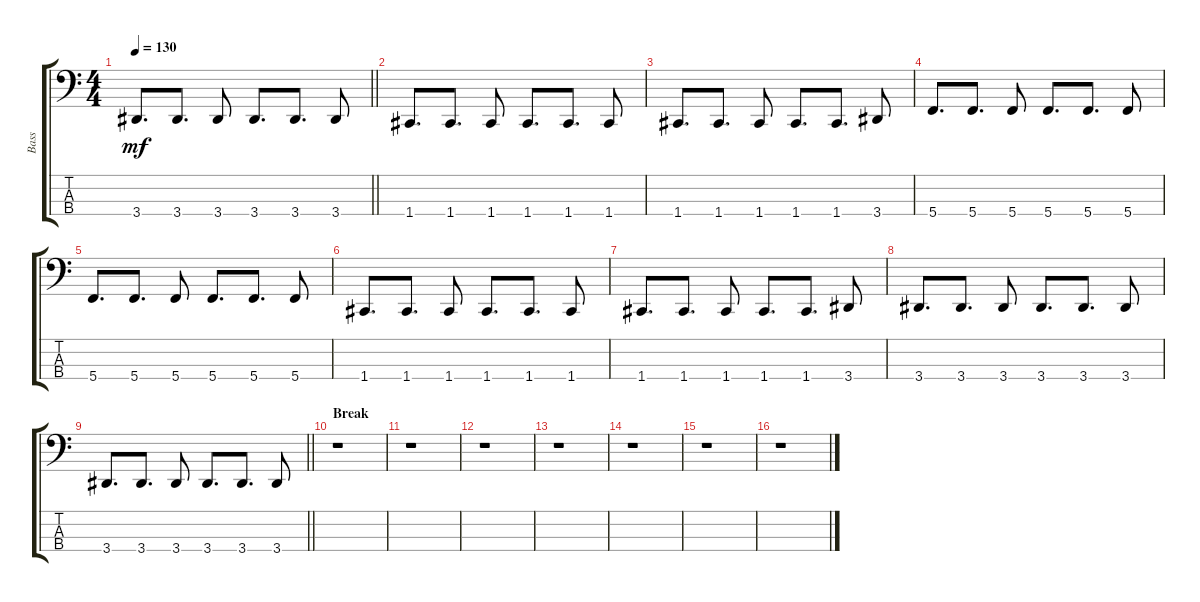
\track ("Bass" "Bass") {instrument electricbasspick}
\staff {score tabs}
\tuning (F2 C2 G1 C1) {hide}
\ts (4 4)
\tempo 130
\clef f4
\barLineRight lightlight
\ks c
3.4.8{d dy mf} 3.4.8{d} 3.4.8 3.4.8{d} 3.4.8{d} 3.4.8 |
1.4.8{d} 1.4.8{d} 1.4.8 1.4.8{d} 1.4.8{d} 1.4.8 |
1.4.8{d} 1.4.8{d} 1.4.8 1.4.8{d} 1.4.8{d} 3.4.8 |
5.4.8{d} 5.4.8{d} 5.4.8 5.4.8{d} 5.4.8{d} 5.4.8 |
5.4.8{d} 5.4.8{d} 5.4.8 5.4.8{d} 5.4.8{d} 5.4.8 |
1.4.8{d} 1.4.8{d} 1.4.8 1.4.8{d} 1.4.8{d} 1.4.8 |
1.4.8{d} 1.4.8{d} 1.4.8 1.4.8{d} 1.4.8{d} 3.4.8 |
3.4.8{d} 3.4.8{d} 3.4.8 3.4.8{d} 3.4.8{d} 3.4.8 |
\barLineRight lightlight
3.4.8{d} 3.4.8{d} 3.4.8 3.4.8{d} 3.4.8{d} 3.4.8 |
\section ("" "Break")
r.1 |
r.1 |
r.1 |
r.1 |
r.1 |
r.1 |
r.1
